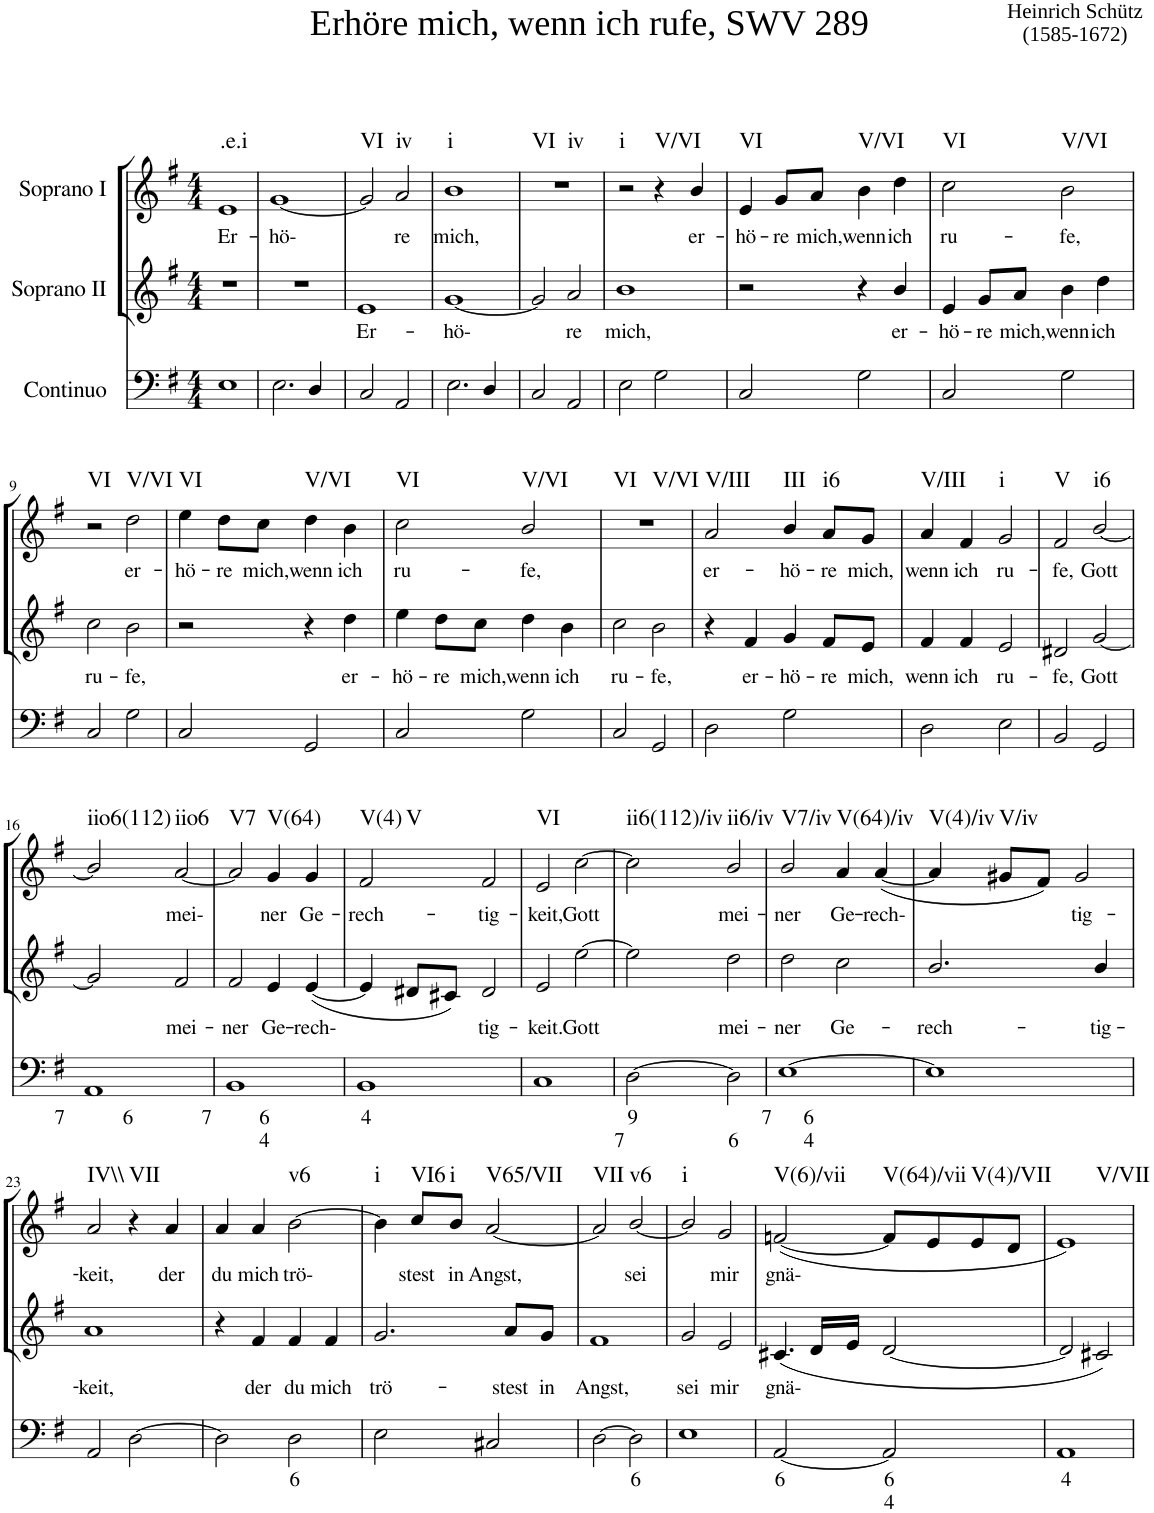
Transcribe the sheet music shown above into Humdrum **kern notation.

**kern	**text	**text	**kern	**text	**kern	**text	**harte
*part3	*part3	*part3	*part2	*part2	*part1	*part1	*part1
*staff3	*staff3	*staff3	*staff2	*staff2	*staff1	*staff1	*
*I"Continuo	*	*	*I"Soprano II	*	*I"Soprano I	*	*
*clefF4	*	*	*clefG2	*	*clefG2	*	*
*k[f#]	*	*	*k[f#]	*	*k[f#]	*	*
*M4/4	*	*	*M4/4	*	*M4/4	*	*
=1	=1	=1	=1	=1	=1	=1	=1
!	!	!	!	!	!LO:TX:a:t=Erhöre mich, wenn ich rufe, SWV 289	!	!
!	!	!	!	!	!LO:TX:a:t=Heinrich Schütz	!	!
!	!	!	!	!	!LO:TX:a:t=(1585-1672)	!	!
!	!	!	!	!	!	!LO:LY:b	!LO:H:kt=.e.i
1E	.	.	1r	.	1e	Er-	N
=2	=2	=2	=2	=2	=2	=2	=2
!	!	!	!	!	!	!LO:LY:b	!
2.E\	.	.	1r	.	[1g	hö-	.
4D/	.	.	.	.	.	.	.
=3	=3	=3	=3	=3	=3	=3	=3
!	!	!	!	!LO:LY:b	!	!	!LO:H:kt=VI
2C/	.	.	1e	Er-	2g/]	.	N
!	!	!	!	!	!	!LO:LY:b	!LO:H:kt=iv
2AA/	.	.	.	.	2a/	re	N
=4	=4	=4	=4	=4	=4	=4	=4
!	!	!	!	!LO:LY:b	!	!LO:LY:b	!LO:H:kt=i
2.E\	.	.	[1g	hö-	1b	mich,	N
4D/	.	.	.	.	.	.	.
=5	=5	=5	=5	=5	=5	=5	=5
!	!	!	!	!	!	!	!LO:H:n=1:kt=VI
!	!	!	!	!	!	!	!LO:H:n=2:kt=iv
2C/	.	.	2g/]	.	1r	.	N N
!	!	!	!	!LO:LY:b	!	!	!
2AA/	.	.	2a/	re	.	.	.
=6	=6	=6	=6	=6	=6	=6	=6
!	!	!	!	!LO:LY:b	!	!	!LO:H:kt=i
2E\	.	.	1b	mich,	2r	.	N
!	!	!	!	!	!	!	!LO:H:kt=V/VI
2G\	.	.	.	.	4r	.	N
!	!	!	!	!	!	!LO:LY:b	!
.	.	.	.	.	4b/	er-	.
=7	=7	=7	=7	=7	=7	=7	=7
!	!	!	!	!	!	!LO:LY:b	!LO:H:kt=VI
2C/	.	.	2r	.	4e/	hö-	N
!	!	!	!	!	!	!LO:LY:b	!
.	.	.	.	.	8g/L	re	.
!	!	!	!	!	!	!LO:LY:b	!
.	.	.	.	.	8a/J	mich,	.
!	!	!	!	!	!	!LO:LY:b	!LO:H:kt=V/VI
2G\	.	.	4r	.	4b\	wenn	N
!	!	!	!	!LO:LY:b	!	!LO:LY:b	!
.	.	.	4b/	er-	4dd\	ich	.
=8	=8	=8	=8	=8	=8	=8	=8
!	!	!	!	!LO:LY:b	!	!LO:LY:b	!LO:H:kt=VI
2C/	.	.	4e/	hö-	2cc\	ru-	N
!	!	!	!	!LO:LY:b	!	!	!
.	.	.	8g/L	re	.	.	.
!	!	!	!	!LO:LY:b	!	!	!
.	.	.	8a/J	mich,	.	.	.
!	!	!	!	!LO:LY:b	!	!LO:LY:b	!LO:H:kt=V/VI
2G\	.	.	4b\	wenn	2b\	fe,	N
!	!	!	!	!LO:LY:b	!	!	!
.	.	.	4dd\	ich	.	.	.
!!LO:LB:g=z
=9	=9	=9	=9	=9	=9	=9	=9
!	!	!	!	!LO:LY:b	!	!	!LO:H:kt=VI
2C/	.	.	2cc\	ru-	2r	.	N
!	!	!	!	!LO:LY:b	!	!LO:LY:b	!LO:H:kt=V/VI
2G\	.	.	2b\	fe,	2dd\	er-	N
=10	=10	=10	=10	=10	=10	=10	=10
!	!	!	!	!	!	!LO:LY:b	!LO:H:kt=VI
2C/	.	.	2r	.	4ee\	hö-	N
!	!	!	!	!	!	!LO:LY:b	!
.	.	.	.	.	8dd\L	re	.
!	!	!	!	!	!	!LO:LY:b	!
.	.	.	.	.	8cc\J	mich,	.
!	!	!	!	!	!	!LO:LY:b	!LO:H:kt=V/VI
2GG/	.	.	4r	.	4dd\	wenn	N
!	!	!	!	!LO:LY:b	!	!LO:LY:b	!
.	.	.	4dd\	er-	4b\	ich	.
=11	=11	=11	=11	=11	=11	=11	=11
!	!	!	!	!LO:LY:b	!	!LO:LY:b	!LO:H:kt=VI
2C/	.	.	4ee\	hö-	2cc\	ru-	N
!	!	!	!	!LO:LY:b	!	!	!
.	.	.	8dd\L	re	.	.	.
!	!	!	!	!LO:LY:b	!	!	!
.	.	.	8cc\J	mich,	.	.	.
!	!	!	!	!LO:LY:b	!	!LO:LY:b	!LO:H:kt=V/VI
2G\	.	.	4dd\	wenn	2b/	fe,	N
!	!	!	!	!LO:LY:b	!	!	!
.	.	.	4b\	ich	.	.	.
=12	=12	=12	=12	=12	=12	=12	=12
!	!	!	!	!LO:LY:b	!	!	!LO:H:n=1:kt=VI
!	!	!	!	!	!	!	!LO:H:n=2:kt=V/VI
2C/	.	.	2cc\	ru-	1r	.	N N
!	!	!	!	!LO:LY:b	!	!	!
2GG/	.	.	2b\	fe,	.	.	.
=13	=13	=13	=13	=13	=13	=13	=13
!	!	!	!	!	!	!LO:LY:b	!LO:H:kt=V/III
2D\	.	.	4r	.	2a/	er-	N
!	!	!	!	!LO:LY:b	!	!	!
.	.	.	4f#/	er-	.	.	.
!	!	!	!	!LO:LY:b	!	!LO:LY:b	!LO:H:kt=III
2G\	.	.	4g/	hö-	4b/	hö-	N
!	!	!	!	!LO:LY:b	!	!LO:LY:b	!LO:H:kt=i6
.	.	.	8f#/L	re	8a/L	re	N
!	!	!	!	!LO:LY:b	!	!LO:LY:b	!
.	.	.	8e/J	mich,	8g/J	mich,	.
=14	=14	=14	=14	=14	=14	=14	=14
!	!	!	!	!LO:LY:b	!	!LO:LY:b	!LO:H:kt=V/III
2D\	.	.	4f#/	wenn	4a/	wenn	N
!	!	!	!	!LO:LY:b	!	!LO:LY:b	!
.	.	.	4f#/	ich	4f#/	ich	.
!	!	!	!	!LO:LY:b	!	!LO:LY:b	!LO:H:kt=i
2E\	.	.	2e/	ru-	2g/	ru-	N
=15	=15	=15	=15	=15	=15	=15	=15
!	!	!	!	!LO:LY:b	!	!LO:LY:b	!LO:H:kt=V
2BB/	.	.	2d#X/	fe,	2f#/	fe,	N
!	!	!	!	!LO:LY:b	!	!LO:LY:b	!LO:H:kt=i6
2GG/	.	.	[2g/	Gott	[2b/	Gott	N
!!LO:LB:g=z
=16	=16	=16	=16	=16	=16	=16	=16
!	!LO:LY:b	!	!	!	!	!	!LO:H:kt=iio6(112)
1AA	7 6	.	2g/]	.	2b/]	.	N
!	!	!	!	!LO:LY:b	!	!LO:LY:b	!LO:H:kt=iio6
.	.	.	2f#/	mei-	[2a/	mei-	N
=17	=17	=17	=17	=17	=17	=17	=17
!	!LO:LY:b	!LO:LY:b	!	!LO:LY:b	!	!	!LO:H:kt=V7
1BB	7 6	4	2f#/	ner	2a/]	.	N
!	!	!	!	!LO:LY:b	!	!LO:LY:b	!LO:H:kt=V(64)
.	.	.	4e/	Ge-	4g/	ner	N
!	!	!	!	!LO:LY:b	!	!LO:LY:b	!
.	.	.	([4e/	rech-	4g/	Ge-	.
=18	=18	=18	=18	=18	=18	=18	=18
!	!LO:LY:b	!	!	!	!	!LO:LY:b	!LO:H:n=1:kt=V(4)
!	!	!	!	!	!	!	!LO:H:n=2:kt=V
1BB	4	.	4e/]	.	2f#/	rech-	N N
.	.	.	8d#X/L	.	.	.	.
.	.	.	8c#X/J)	.	.	.	.
!	!	!	!	!LO:LY:b	!	!LO:LY:b	!
.	.	.	2d#/	tig-	2f#/	tig-	.
=19	=19	=19	=19	=19	=19	=19	=19
!	!	!	!	!LO:LY:b	!	!LO:LY:b	!LO:H:kt=VI
1C	.	.	2e/	keit.	2e/	keit,	N
!	!	!	!	!LO:LY:b	!	!LO:LY:b	!
.	.	.	[2ee\	Gott	[2cc\	Gott	.
=20	=20	=20	=20	=20	=20	=20	=20
!	!LO:LY:b	!LO:LY:b	!	!	!	!	!LO:H:kt=ii6(112)/iv
[2D\	9	7	2ee\]	.	2cc\]	.	N
!	!	!LO:LY:b	!	!LO:LY:b	!	!LO:LY:b	!LO:H:kt=ii6/iv
2D\]	.	6	2dd\	mei-	2b/	mei-	N
=21	=21	=21	=21	=21	=21	=21	=21
!	!LO:LY:b	!LO:LY:b	!	!LO:LY:b	!	!LO:LY:b	!LO:H:kt=V7/iv
[1E	7 6	4	2dd\	ner	2b/	ner	N
!	!	!	!	!LO:LY:b	!	!LO:LY:b	!LO:H:kt=V(64)/iv
.	.	.	2cc\	Ge-	4a/	Ge-	N
!	!	!	!	!	!	!LO:LY:b	!
.	.	.	.	.	([4a/	rech-	.
=22	=22	=22	=22	=22	=22	=22	=22
!	!	!	!	!LO:LY:b	!	!	!LO:H:kt=V(4)/iv
1E]	.	.	2.b/	rech-	4a/]	.	N
!	!	!	!	!	!	!	!LO:H:kt=V/iv
.	.	.	.	.	8g#X/L	.	N
.	.	.	.	.	8f#/J)	.	.
!	!	!	!	!	!	!LO:LY:b	!
.	.	.	.	.	2g#/	tig-	.
!	!	!	!	!LO:LY:b	!	!	!
.	.	.	4b/	tig-	.	.	.
!!LO:LB:g=z
=23	=23	=23	=23	=23	=23	=23	=23
!	!	!	!	!LO:LY:b	!	!LO:LY:b	!LO:H:kt=IV\\
2AA/	.	.	1a	keit,	2a/	keit,	N
!	!	!	!	!	!	!	!LO:H:kt=VII
[2D\	.	.	.	.	4r	.	N
!	!	!	!	!	!	!LO:LY:b	!
.	.	.	.	.	4a/	der	.
=24	=24	=24	=24	=24	=24	=24	=24
!	!	!	!	!	!	!LO:LY:b	!
2D\]	.	.	4r	.	4a/	du	.
!	!	!	!	!LO:LY:b	!	!LO:LY:b	!
.	.	.	4f#/	der	4a/	mich	.
!	!LO:LY:b	!	!	!LO:LY:b	!	!LO:LY:b	!LO:H:kt=v6
2D\	6	.	4f#/	du	[2b\	trö-	N
!	!	!	!	!LO:LY:b	!	!	!
.	.	.	4f#/	mich	.	.	.
=25	=25	=25	=25	=25	=25	=25	=25
!	!	!	!	!LO:LY:b	!	!	!LO:H:kt=i
2E\	.	.	2.g/	trö-	4b\]	.	N
!	!	!	!	!	!	!LO:LY:b	!LO:H:kt=VI6
.	.	.	.	.	8cc/L	stest	N
!	!	!	!	!	!	!LO:LY:b	!LO:H:kt=i
.	.	.	.	.	8b/J	in	N
!	!	!	!	!	!	!LO:LY:b	!LO:H:kt=V65/VII
2C#X/	.	.	.	.	[2a/	Angst,	N
!	!	!	!	!LO:LY:b	!	!	!
.	.	.	8a/L	stest	.	.	.
!	!	!	!	!LO:LY:b	!	!	!
.	.	.	8g/J	in	.	.	.
=26	=26	=26	=26	=26	=26	=26	=26
!	!	!	!	!LO:LY:b	!	!	!LO:H:kt=VII
[2D\	.	.	1f#	Angst,	2a/]	.	N
!	!LO:LY:b	!	!	!	!	!LO:LY:b	!LO:H:kt=v6
2D\]	6	.	.	.	[2b/	sei	N
=27	=27	=27	=27	=27	=27	=27	=27
!	!	!	!	!LO:LY:b	!	!	!LO:H:kt=i
1E	.	.	2g/	sei	2b/]	.	N
!	!	!	!	!LO:LY:b	!	!LO:LY:b	!
.	.	.	2e/	mir	2g/	mir	.
=28	=28	=28	=28	=28	=28	=28	=28
!	!LO:LY:b	!	!	!LO:LY:b	!	!LO:LY:b	!LO:H:kt=V(6)/vii
[2AA/	6	.	(4.c#X/	gnä-	([2fn/	gnä-	N
.	.	.	16d/LL	.	.	.	.
.	.	.	16e/JJ	.	.	.	.
!	!LO:LY:b	!LO:LY:b	!	!	!	!	!LO:H:kt=V(64)/vii
2AA/]	6	4	[2d/	.	8f/L]	.	N
.	.	.	.	.	8e/	.	.
!	!	!	!	!	!	!	!LO:H:kt=V(4)/VII
.	.	.	.	.	8e/	.	N
.	.	.	.	.	8d/J	.	.
=29	=29	=29	=29	=29	=29	=29	=29
!	!LO:LY:b	!	!	!	!	!	!LO:H:kt=V/VII
1AA	4	.	2d/]	.	1e)	.	N
.	.	.	2c#X/)	.	.	.	.
=	=	=	=	=	=	=	=
*-	*-	*-	*-	*-	*-	*-	*-
